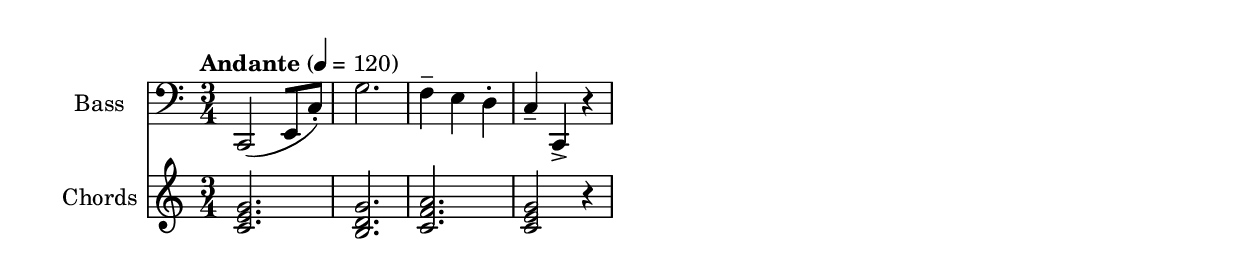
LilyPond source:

\version "2.18.2"
\include "event-listener.ly"

<<
  \new Staff = "Bass" \with {
    instrumentName = #"Bass"
  }
  {
    \relative c, {
      \clef "bass"
      \time 3/4
      \tempo "Andante" 4 = 120
      c2([ e8 c'-.])
      g'2.
      f4-- e d-.
      c4-- c,-> r
    }
  }

  \new Staff = "Chords" \with {
    instrumentName = #"Chords"
  }
  {
    \oneVoice {
      \relative c' {
	\clef "treble"
	\time 3/4
	<< c2. e g >>
	<< g d b >>
	<< c f a >>
	<< g2 e c >>
	r4
      }
    }
  }
>>
